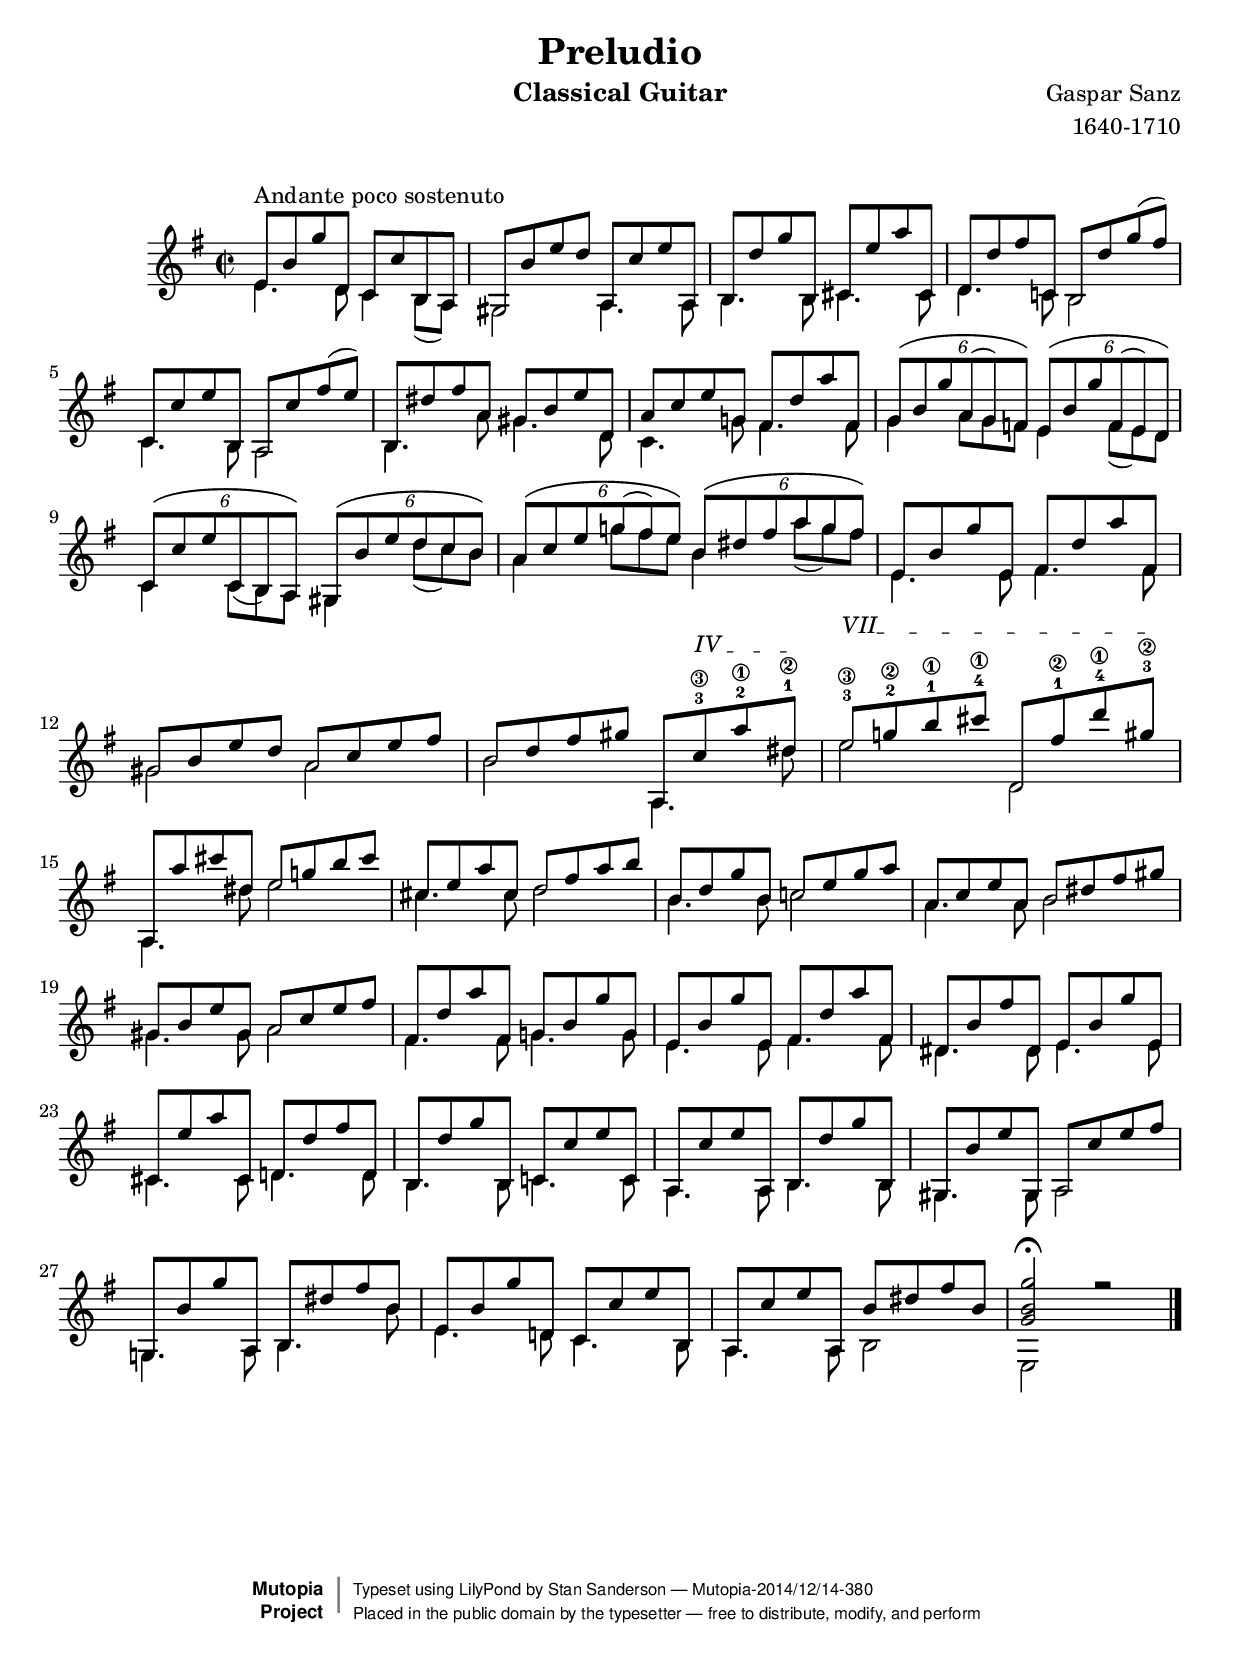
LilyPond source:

\version "2.18.0"
\include "english.ly"

\header {
  instrument = "Classical Guitar"
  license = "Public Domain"
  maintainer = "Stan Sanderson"
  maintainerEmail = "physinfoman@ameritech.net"
  title = "Preludio"
  composer = "Gaspar Sanz"
  opus = "1640-1710"
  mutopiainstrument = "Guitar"
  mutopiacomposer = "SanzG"
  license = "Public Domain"

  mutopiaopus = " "
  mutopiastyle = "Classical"
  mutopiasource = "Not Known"

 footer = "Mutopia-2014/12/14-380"
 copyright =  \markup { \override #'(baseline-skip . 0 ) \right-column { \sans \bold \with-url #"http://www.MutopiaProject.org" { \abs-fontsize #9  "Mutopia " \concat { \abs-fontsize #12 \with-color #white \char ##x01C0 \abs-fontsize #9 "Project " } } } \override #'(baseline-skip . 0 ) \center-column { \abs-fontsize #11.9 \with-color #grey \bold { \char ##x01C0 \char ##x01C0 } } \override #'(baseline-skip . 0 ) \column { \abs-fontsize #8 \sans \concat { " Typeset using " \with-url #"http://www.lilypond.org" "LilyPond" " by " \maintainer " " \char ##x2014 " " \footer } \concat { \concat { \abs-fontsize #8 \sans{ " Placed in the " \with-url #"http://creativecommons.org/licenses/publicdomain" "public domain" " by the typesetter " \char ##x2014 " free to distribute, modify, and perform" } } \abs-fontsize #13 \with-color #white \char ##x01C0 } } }
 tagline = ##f
}

\paper {
  top-margin = 8\mm
  top-markup-spacing.basic-distance = #6
  markup-system-spacing #'padding = #5
  markup-markup-spacing #'padding = #1.2
  last-bottom-spacing.basic-distance = #12
  top-system-spacing.basic-distance = #12
  bottom-margin = 10\mm
}

global =  {
  \time 2/2
  \key g\major
  \clef treble
  \mergeDifferentlyHeadedOn
  \mergeDifferentlyDottedOn
}

up =  \relative c' {
  e8^\markup{"Andante poco sostenuto"} b' g' d, c8 c' b, a
  gs8 b' e d a,8 c' e a,,
  b8 d' g b,, cs e' a cs,,
  d8 d' fs c,! b d' g( fs)
  c,8 c' e b, a c' fs( e)
  b,8 ds' fs a, gs b e d,
  a'8 c e g,! fs d' a' fs,
  \tuplet 6/4 2 {
    g8\( b g' a,( g) f!\) e\( b' g' f,( e) d\)
    c8\( c' e \slurDown c,( b) a\) \slurUp gs\( b' e d c b\)
    a8\( c e g!( fs) e]\) b\( ds fs a g fs\)
  }
  e, b' g' e, fs d' a' fs,

  gs b e d a c e fs
  \override TextSpanner.bound-details.left.text = #"IV "
  b, d fs gs a,, <c'-3\3>\startTextSpan <a'-2\1> <ds,-1\2>\stopTextSpan
  \override TextSpanner.bound-details.left.text = #"VII"
  <e-3\3>\startTextSpan <g!-2\2> <b-1\1> <cs-4\1>
  d,,<fs'-1\2> <d'-4\1> <gs,-3\2>\stopTextSpan

  a,, a'' cs ds, e g! b cs
  cs, e a cs, d fs a b
  b, d g b, c! e g a
  a, c e a, b ds fs gs

  gs, b e gs, a c e fs
  fs, d' a' fs, g! b g' g,
  e b' g' e, fs d' a' fs,
  ds b' fs' ds, e b' g' e,

  cs e' a cs,, d! d' fs d,
  b d' g b,, c! c' e c,
  a c' e a,, b d' g b,,
  gs b' e gs,, a c' e fs

  g,,! b' g' a,, b ds' fs b,
  e, b' g' d,! c c' e b,
  a c' e a,, b' ds fs b,
  <g b g'>2^\fermata r2
}

down =  \relative c' {
  e4. d8 c4 b8( a)
  gs2 a4. a8
  b4. b8 cs4. cs8
  d4. c8 b2 \break
  c4. b8 a2
  b4. a'8 gs4. d8
  c4. g'8 fs4. fs8
  \override TupletBracket.transparent =##t
  \omit TupletNumber
  \tuplet 6/4 2 {
    g4 s8 a8 g f e4 s8 f8( e) d \break
    c4 s8 c8 b a gs4 s8 d''8( c) b
    a4 s8 g'8 fs e b4 s8 a'8( g) fs
  }
  e,4. e8 fs4. fs8 \break
  gs2 a
  b2 a,4. ds'8
  e2 d, \break
  a4. ds'8 e2
  cs4. cs8 d2
  b4. b8 c2
  a4. a8 b2 \break
  gs4. gs8 a2
  fs4. fs8 g4. g8
  e4. e8 fs4. fs8
  ds4. ds8 e4. e8 \break
  cs4. cs8 d4. d8
  b4. b8 c4. c8
  a4. a8 b4. b8
  gs4. gs8 a2 \break
  g4. a8 b4. b'8
  e,4. d8 c4. b8
  a4. a8 b2
  e,2 s2 \bar "|."
}

\score {
  {
    \global
    \context Staff <<
      \new Voice { \voiceOne \up }
      \new Voice { \voiceTwo \down }
    >>

    \set Staff.midiInstrument = "acoustic guitar (nylon)"
  }
  \layout { }

  \midi {
    \tempo 2 = 60
  }

}
